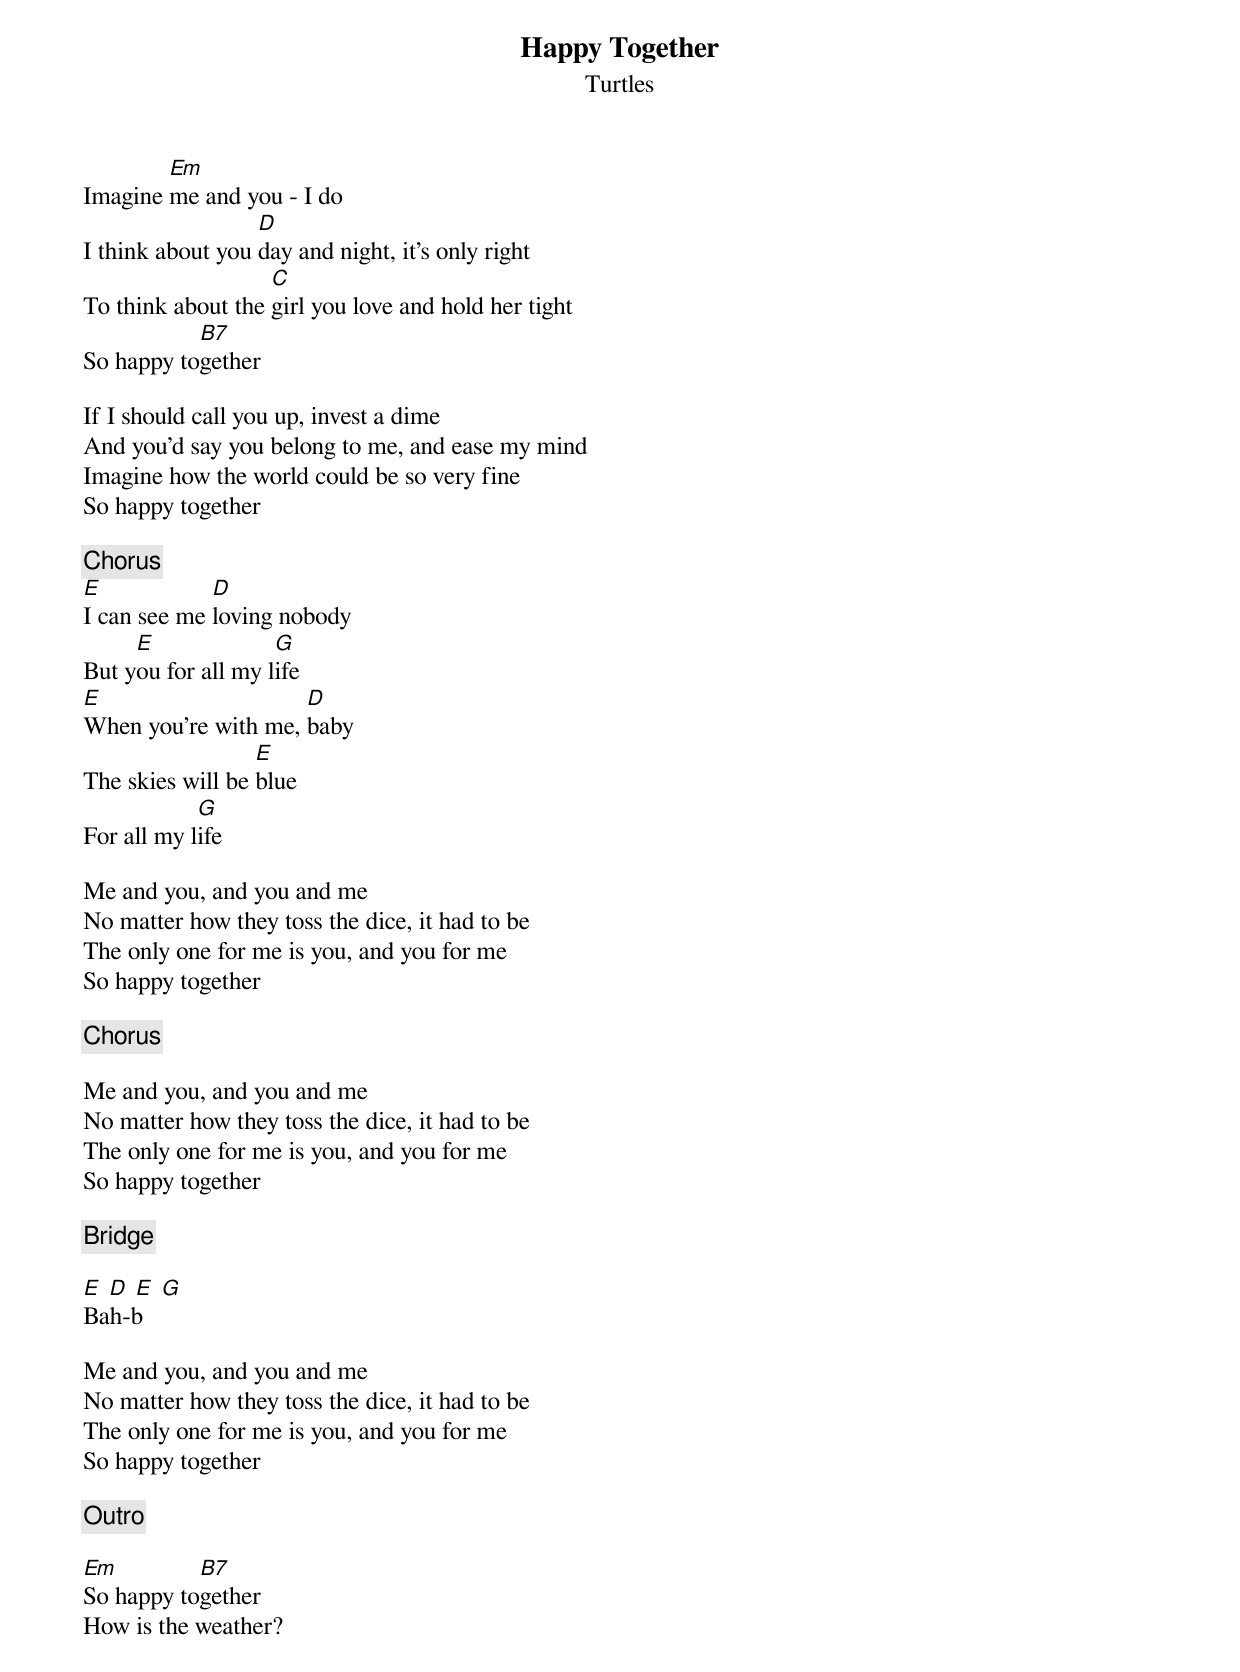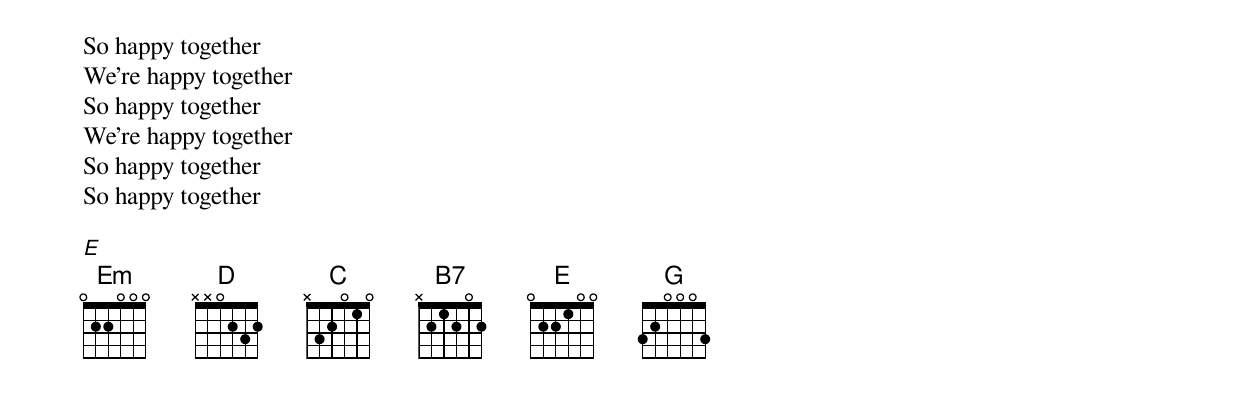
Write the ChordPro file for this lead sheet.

{title:Happy Together}
{subtitle:Turtles}

Imagine [Em]me and you - I do
I think about you [D]day and night, it's only right
To think about the [C]girl you love and hold her tight
So happy to[B7]gether

If I should call you up, invest a dime
And you'd say you belong to me, and ease my mind
Imagine how the world could be so very fine
So happy together

{c:Chorus}
[E]I can see me [D]loving nobody
But y[E]ou for all my l[G]ife
[E]When you're with me, [D]baby
The skies will be [E]blue
For all my l[G]ife

Me and you, and you and me
No matter how they toss the dice, it had to be
The only one for me is you, and you for me
So happy together

{c:Chorus}

Me and you, and you and me
No matter how they toss the dice, it had to be
The only one for me is you, and you for me
So happy together

{c:Bridge}

[E] [D] [E] [G]
Bah-b

Me and you, and you and me
No matter how they toss the dice, it had to be
The only one for me is you, and you for me
So happy together

{C:Outro}

[Em]So happy to[B7]gether
How is the weather?
So happy together
We're happy together
So happy together
We're happy together
So happy together
So happy together

[E]
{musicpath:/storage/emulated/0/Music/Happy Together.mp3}
